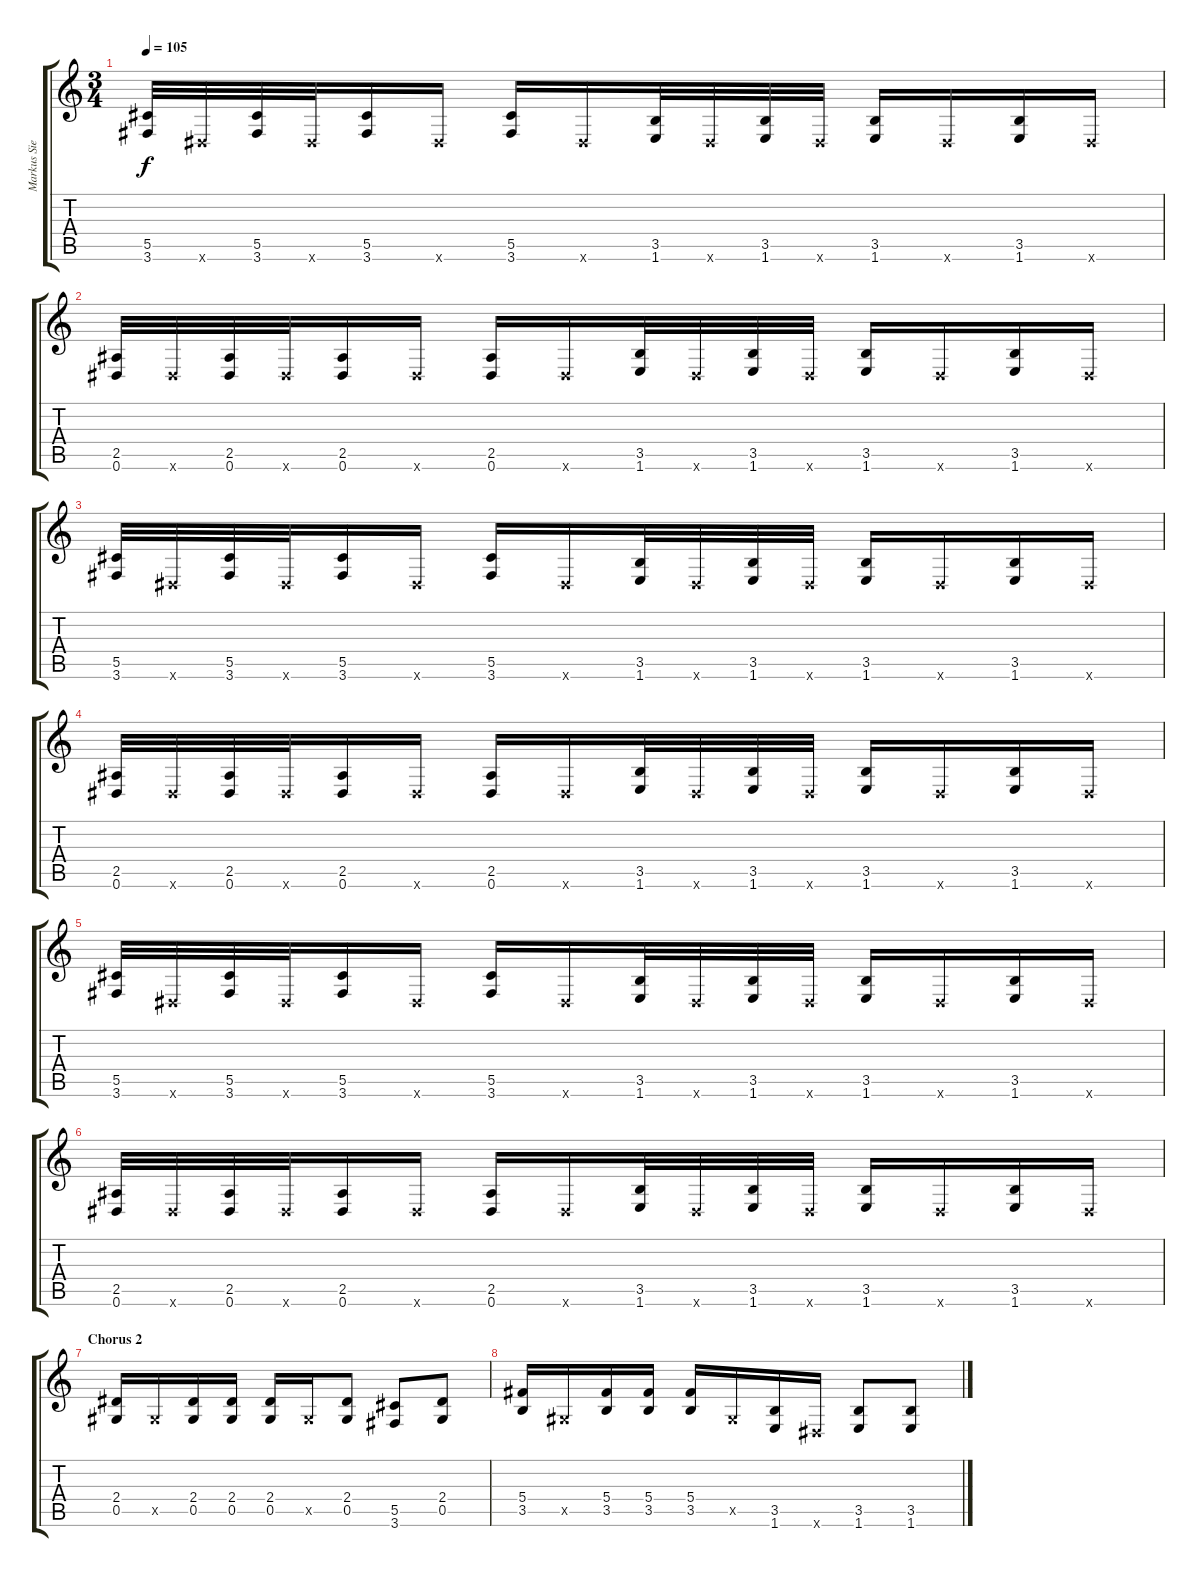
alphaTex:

\track ("Markus Siepen" "Markus Sie") {instrument distortionguitar}
\staff {score tabs}
\tuning (Eb4 Bb3 Gb3 Db3 Ab2 Eb2) {hide}
\ts (3 4)
\tempo 105
\clef g2
\ks c
(5.5 3.6).32{dy f} 0.6{x}.32 (5.5 3.6).32 0.6{x}.32 (5.5 3.6).16 0.6{x}.16 (5.5 3.6).16 0.6{x}.16 (3.5 1.6).32 0.6{x}.32 (3.5 1.6).32 0.6{x}.32 (3.5 1.6).16 0.6{x}.16 (3.5 1.6).16 0.6{x}.16 |
(2.5 0.6).32 0.6{x}.32 (2.5 0.6).32 0.6{x}.32 (2.5 0.6).16 0.6{x}.16 (2.5 0.6).16 0.6{x}.16 (3.5 1.6).32 0.6{x}.32 (3.5 1.6).32 0.6{x}.32 (3.5 1.6).16 0.6{x}.16 (3.5 1.6).16 0.6{x}.16 |
(5.5 3.6).32 0.6{x}.32 (5.5 3.6).32 0.6{x}.32 (5.5 3.6).16 0.6{x}.16 (5.5 3.6).16 0.6{x}.16 (3.5 1.6).32 0.6{x}.32 (3.5 1.6).32 0.6{x}.32 (3.5 1.6).16 0.6{x}.16 (3.5 1.6).16 0.6{x}.16 |
(2.5 0.6).32 0.6{x}.32 (2.5 0.6).32 0.6{x}.32 (2.5 0.6).16 0.6{x}.16 (2.5 0.6).16 0.6{x}.16 (3.5 1.6).32 0.6{x}.32 (3.5 1.6).32 0.6{x}.32 (3.5 1.6).16 0.6{x}.16 (3.5 1.6).16 0.6{x}.16 |
(5.5 3.6).32 0.6{x}.32 (5.5 3.6).32 0.6{x}.32 (5.5 3.6).16 0.6{x}.16 (5.5 3.6).16 0.6{x}.16 (3.5 1.6).32 0.6{x}.32 (3.5 1.6).32 0.6{x}.32 (3.5 1.6).16 0.6{x}.16 (3.5 1.6).16 0.6{x}.16 |
(2.5 0.6).32 0.6{x}.32 (2.5 0.6).32 0.6{x}.32 (2.5 0.6).16 0.6{x}.16 (2.5 0.6).16 0.6{x}.16 (3.5 1.6).32 0.6{x}.32 (3.5 1.6).32 0.6{x}.32 (3.5 1.6).16 0.6{x}.16 (3.5 1.6).16 0.6{x}.16 |
\section ("" "Chorus 2")
(2.4 0.5).16 0.5{x}.16 (2.4 0.5).16 (2.4 0.5).16 (2.4 0.5).16 0.5{x}.16 (2.4 0.5).8 (5.5 3.6).8 (2.4 0.5).8 |
(5.4 3.5).16 0.5{x}.16 (5.4 3.5).16 (5.4 3.5).16 (5.4 3.5).16 0.5{x}.16 (3.5 1.6).16 0.6{x}.16 (3.5 1.6).8 (3.5 1.6).8
